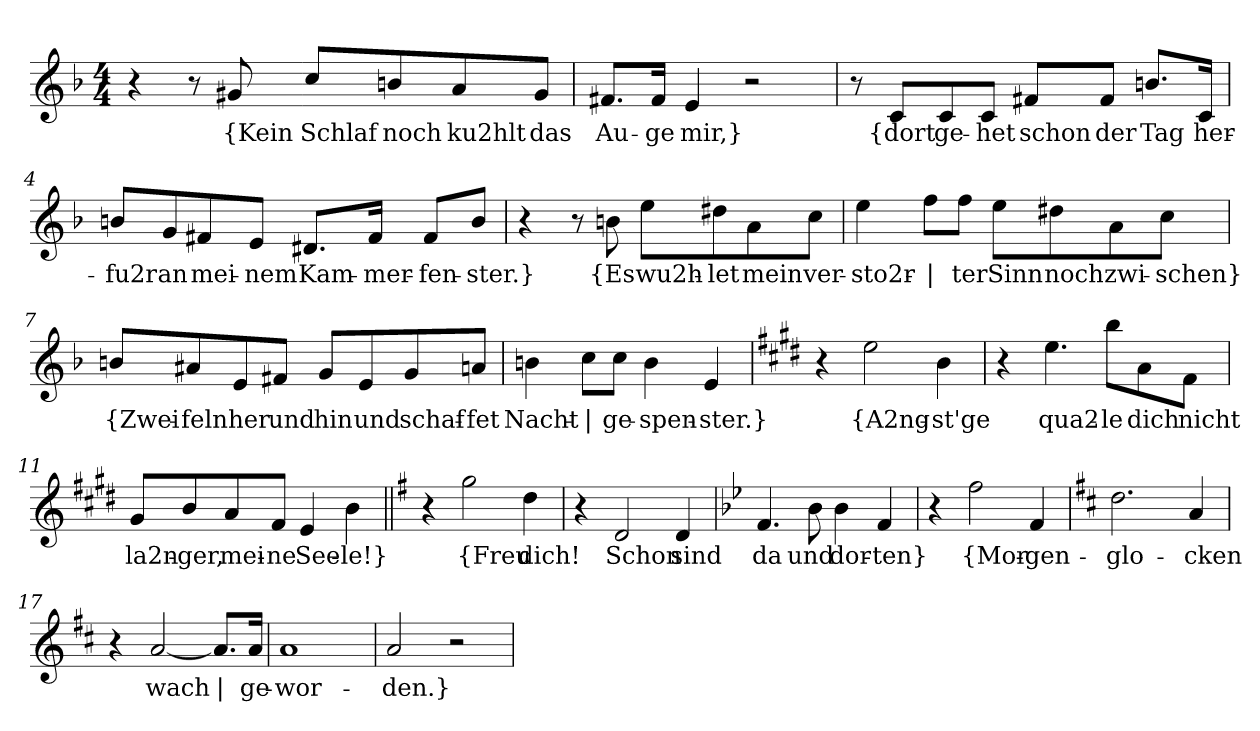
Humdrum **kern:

**kern	**text
*part1	*part1
*staff1	*staff1
*clefG2	*
*k[b-]	*
*M4/4	*
=1	=1
4r	.
8r	.
!	!LO:LY:b
8g#X/	{Kein
!	!LO:LY:b
8cc/L	Schlaf
!	!LO:LY:b
8bn/	noch
!	!LO:LY:b
8a/	ku2hlt
!	!LO:LY:b
8g#/J	das
=2	=2
!	!LO:LY:b
8.f#X/L	Au-
!	!LO:LY:b
16f#/Jk	-ge
!	!LO:LY:b
4e/	mir,}
2r	.
=3	=3
8r	.
!	!LO:LY:b
8c/L	{dort
!	!LO:LY:b
8c/	ge-
!	!LO:LY:b
8c/J	-het
!	!LO:LY:b
8f#X/L	schon
!	!LO:LY:b
8f#/J	der
!	!LO:LY:b
8.bn/L	Tag
!	!LO:LY:b
16c/Jk	her-
!!LO:LB:g=z
=4	=4
!	!LO:LY:b
8bn/L	-fu2r
!	!LO:LY:b
8g/	an
!	!LO:LY:b
8f#X/	mei-
!	!LO:LY:b
8e/J	-nem
!	!LO:LY:b
8.d#X/L	Kam-
!	!LO:LY:b
16f#/Jk	-mer-
!	!LO:LY:b
8f#/L	-fen-
!	!LO:LY:b
8b/J	-ster.}
=5	=5
4r	.
8r	.
!	!LO:LY:b
8bn\	{Es
!	!LO:LY:b
8ee\L	wu2h-
!	!LO:LY:b
8dd#X\	-let
!	!LO:LY:b
8a\	mein
!	!LO:LY:b
8cc\J	ver-
!!LO:LB:g=z
=6	=6
!	!LO:LY:b
4ee\	-sto2r-
!	!LO:LY:b
8ff\L	|
!	!LO:LY:b
8ff\J	-ter
!	!LO:LY:b
8ee\L	Sinn
!	!LO:LY:b
8dd#X\	noch
!	!LO:LY:b
8a\	zwi-
!	!LO:LY:b
8cc\J	-schen}
=7	=7
!	!LO:LY:b
8bn/L	{Zwei-
!	!LO:LY:b
8a#X/	-feln
!	!LO:LY:b
8e/	her
!	!LO:LY:b
8f#X/J	und
!	!LO:LY:b
8g/L	hin
!	!LO:LY:b
8e/	und
!	!LO:LY:b
8g/	schaf-
!	!LO:LY:b
8an/J	-fet
!!LO:LB:g=z
=8	=8
!	!LO:LY:b
4bn\	Nacht-
!	!LO:LY:b
8cc\L	|
!	!LO:LY:b
8cc\J	-ge-
!	!LO:LY:b
4b\	-spen-
!	!LO:LY:b
4e/	-ster.}
=9	=9
*k[f#c#g#d#]	*
4r	.
!	!LO:LY:b
2ee\	{A2ng-
!	!LO:LY:b
4b\	-st'ge
=10	=10
4r	.
!	!LO:LY:b
4.ee\	qua2-
!	!LO:LY:b
8bb\L	-le
!	!LO:LY:b
8a\	dich
!	!LO:LY:b
8f#\J	nicht
=11	=11
!	!LO:LY:b
8g#/L	la2n-
!	!LO:LY:b
8b/	-ger,
!	!LO:LY:b
8a/	mei-
!	!LO:LY:b
8f#/J	-ne
!	!LO:LY:b
4e/	See-
!	!LO:LY:b
4b\	-le!}
!!LO:LB:g=z
=12||	=12||
*k[f#]	*
4r	.
!	!LO:LY:b
2gg\	{Freu
!	!LO:LY:b
4dd\	dich!
=13	=13
4r	.
!	!LO:LY:b
2d/	Schon
!	!LO:LY:b
4d/	sind
=14	=14
*k[b-e-]	*
!	!LO:LY:b
4.f/	da
!	!LO:LY:b
8b-\	und
!	!LO:LY:b
4b-\	dor-
!	!LO:LY:b
4f/	-ten}
=15	=15
4r	.
!	!LO:LY:b
2ff\	{Mor-
!	!LO:LY:b
4f/	-gen-
=16	=16
*k[f#c#]	*
!	!LO:LY:b
2.dd\	-glo-
!	!LO:LY:b
4a/	-cken
=17	=17
4r	.
!	!LO:LY:b
[2a/	wach
!	!LO:LY:b
8.a/L]	|
!	!LO:LY:b
16a/Jk	ge-
=18	=18
!	!LO:LY:b
1a	-wor-
!!LO:LB:g=z
=19	=19
!	!LO:LY:b
2a/	-den.}
2r	.
=	=
*-	*-
